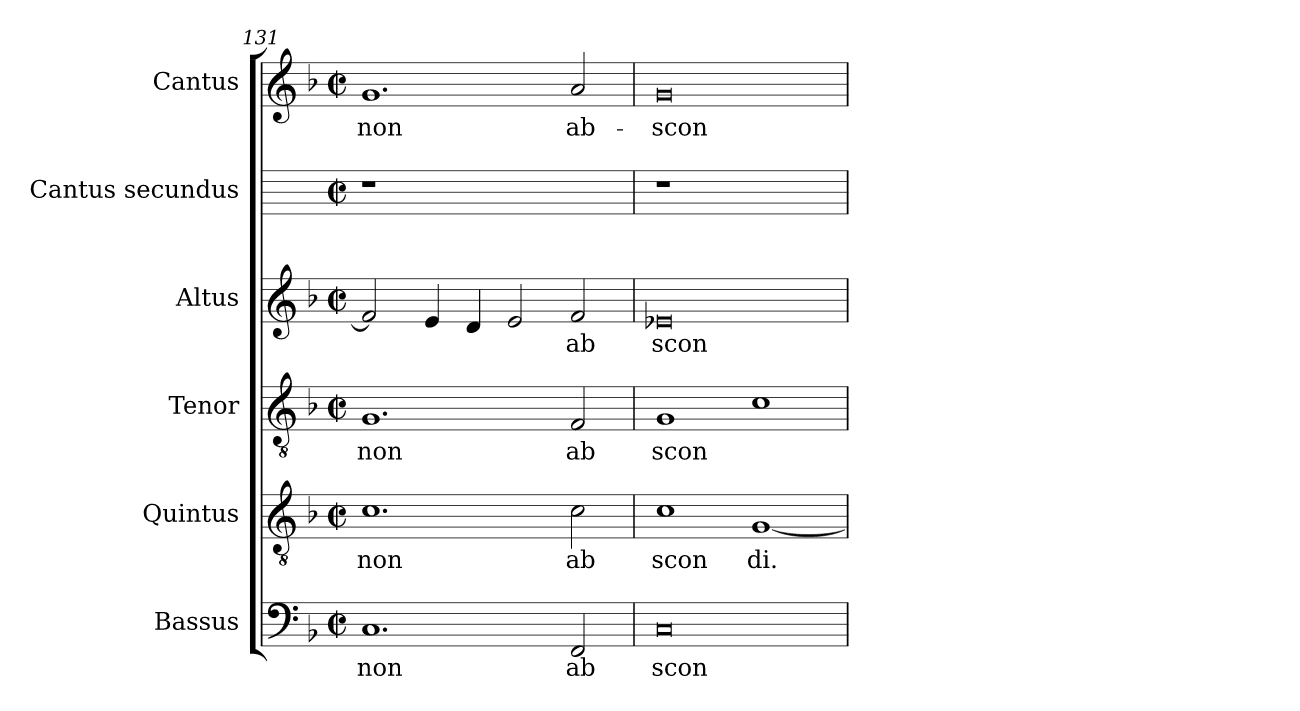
**kern	**text	**kern	**text	**kern	**text	**kern	**text	**kern	**kern	**text
*part6	*part6	*part5	*part5	*part4	*part4	*part3	*part3	*part2	*part1	*part1
*staff6	*staff6	*staff5	*staff5	*staff4	*staff4	*staff3	*staff3	*staff2	*staff1	*staff1
*I"Bassus	*	*I"Quintus	*	*I"Tenor	*	*I"Altus	*	*I"Cantus  secundus	*I"Cantus	*
*I'B	*	*I'Q	*	*I'T	*	*I'A	*	*	*I'C	*
*clefF4	*	*clefGv2	*	*clefGv2	*	*clefG2	*	*	*clefG2	*
*k[b-]	*	*k[b-]	*	*k[b-]	*	*k[b-]	*	*k[]	*k[b-]	*
*F:	*	*F:	*	*F:	*	*F:	*	*C:	*F:	*
*M2/2	*	*M2/2	*	*M2/2	*	*M2/2	*	*M2/2	*M2/2	*
*met(c|)	*	*met(c|)	*	*met(c|)	*	*met(c|)	*	*met(c|)	*met(c|)	*
=131	=131	=131	=131	=131	=131	=131	=131	=131	=131	=131
!	!LO:LY:b:cj	!	!LO:LY:b:cj	!	!LO:LY:b:cj	!	!LO:LY:b:cj	!	!	!LO:LY:b:cj
1.C	non	1.c	non	1.G	non	2f/]	.	1r	1.g	non
!	!	!	!	!	!	!	!LO:LY:b:cj	!	!	!
.	.	.	.	.	.	4e/	.	.	.	.
!	!	!	!	!	!	!	!LO:LY:b:cj	!	!	!
.	.	.	.	.	.	4d/	.	.	.	.
!	!	!	!	!	!	!	!LO:LY:b:cj	!	!	!
.	.	.	.	.	.	2e/	.	1ryy	.	.
!	!LO:LY:b:cj	!	!LO:LY:b:cj	!	!LO:LY:b:cj	!	!LO:LY:b:cj	!	!	!LO:LY:b:cj
2FF/	ab	2c\	ab	2F/	ab	2f/	ab	.	2a/	ab-
=132	=132	=132	=132	=132	=132	=132	=132	=132	=132	=132
!	!LO:LY:b:cj	!	!LO:LY:b:cj	!	!LO:LY:b:cj	!	!LO:LY:b:cj	!	!	!LO:LY:b:cj
0C	scon	1c	scon	1G	scon	0e-X	scon	1r	0g	-scon-
!	!	!	!LO:LY:b:cj	!	!LO:LY:b:cj	!	!	!	!	!
.	.	[<1G	di.	1c	.	.	.	1ryy	.	.
=	=	=	=	=	=	=	=	=	=	=
*-	*-	*-	*-	*-	*-	*-	*-	*-	*-	*-
